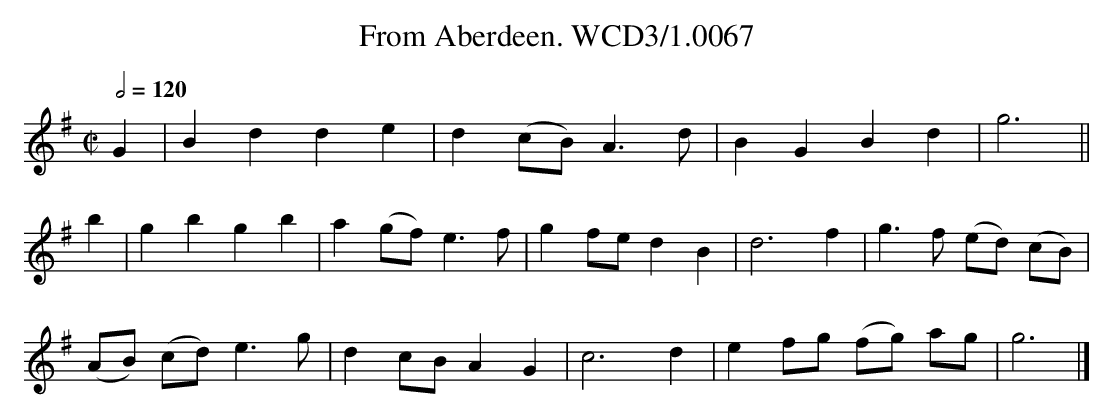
X:1
T:From Aberdeen. WCD3/1.0067
M:C|
L:1/4
Q:1/2=120
K:G
G|Bdde|d(c/B/) A3/d/|BGBd|g3||
b|gbgb|a(g/f/) e3/f/|gf/e/ dB|d3f|g3/f/ (e/d/) (c/B/)|
(A/B/) (c/d/) e3/g/|d c/B/ AG|c3d|ef/g/ (f/g/) a/g/|g3|]
